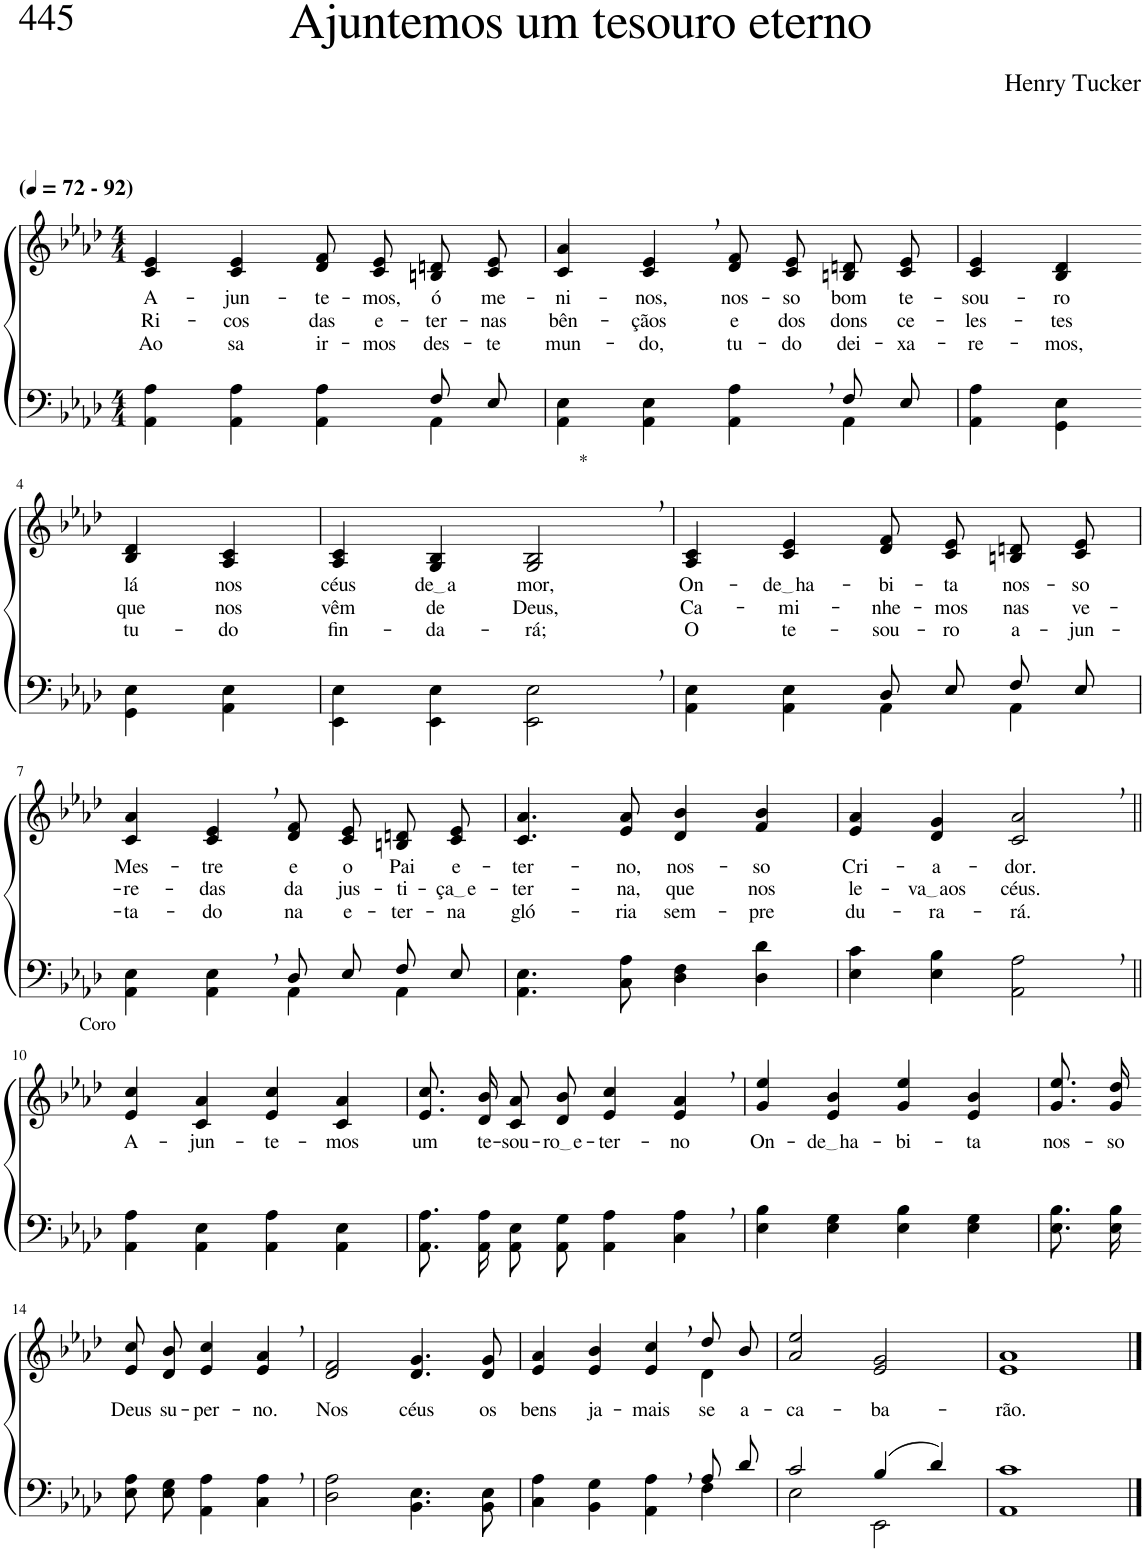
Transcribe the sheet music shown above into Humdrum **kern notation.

**kern	**kern	**text	**text	**text
*part2	*part1	*part1	*part1	*part1
*staff2	*staff1	*staff1	*staff1	*staff1
*I"Parte III e IV	*I"Parte I e II	*	*	*
*clefF4	*clefG2	*	*	*
*Trd-1c-2	*Trd-1c-2	*	*	*
*k[b-e-a-d-]	*k[b-e-a-d-]	*	*	*
*M4/4	*M4/4	*	*	*
*MM72	*MM72	*	*	*
=1	=1	=1	=1	=1
*^	*	*	*	*
!	!	!LO:TX:a:B:t=(	!	!	!
!	!	!LO:TX:a:B:t=- 92)	!	!	!
!	!	!	!LO:LY:b	!LO:LY:b	!LO:LY:b
2.ryy	4AA-\ 4A-\	4c/ 4e-/	A-	Ri-	Ao
!	!	!	!LO:LY:b	!LO:LY:b	!LO:LY:b
.	4AA-\ 4A-\	4c/ 4e-/	-jun-	-cos	sa
!	!	!	!LO:LY:b	!LO:LY:b	!LO:LY:b
.	4AA-\ 4A-\	8d-/ 8f/L	-te-	das	ir-
!	!	!	!LO:LY:b	!LO:LY:b	!LO:LY:b
.	.	8c/ 8e-/J	-mos,	e-	-mos
!	!	!	!LO:LY:b	!LO:LY:b	!LO:LY:b
8F/L	4AA-\	8Bn/ 8dn/L	ó	-ter-	des-
!	!	!	!LO:LY:b	!LO:LY:b	!LO:LY:b
8E-/J	.	8c/ 8e-/J	me-	-nas	-te
=2	=2	=2	=2	=2	=2
!	!	!	!LO:LY:b	!LO:LY:b	!LO:LY:b
2.ryy	4AA-\ 4E-\	4c/ 4a-/	-ni-	bên-	mun-
!	!	!	!LO:LY:b	!LO:LY:b	!LO:LY:b
.	4AA-\ 4E-\	4c/, 4e-/,	-nos,	-çãos	-do,
!	!	!	!LO:LY:b	!LO:LY:b	!LO:LY:b
.	4AA-\ 4A-\	8d-/ 8f/L	nos-	e	tu-
!	!	!	!LO:LY:b	!LO:LY:b	!LO:LY:b
.	.	8c/ 8e-/J	-so	dos	-do
!	!	!	!LO:LY:b	!LO:LY:b	!LO:LY:b
8F/L	4AA-\	8Bn/ 8dn/L	bom	dons	dei-
!	!	!	!LO:LY:b	!LO:LY:b	!LO:LY:b
8E-/J	.	8c/ 8e-/J	te-	ce-	-xa-
*v	*v	*	*	*	*
=3	=3	=3	=3	=3
!	!	!LO:LY:b	!LO:LY:b	!LO:LY:b
4AA-\ 4A-\	4c/ 4e-/	-sou-	-les-	-re-
!	!	!LO:LY:b	!LO:LY:b	!LO:LY:b
4GG\ 4E-\	4B-/ 4d-/	-ro	-tes	-mos,
!!LO:LB:g=z
=4-	=4-	=4-	=4-	=4-
!	!	!LO:LY:b	!LO:LY:b	!LO:LY:b
4GG\ 4E-\	4B-/ 4d-/	lá	que	tu-
!	!	!LO:LY:b	!LO:LY:b	!LO:LY:b
4AA-\ 4E-\	4A-/ 4c/	nos	nos	-do
=5	=5	=5	=5	=5
!	!	!LO:LY:b	!LO:LY:b	!LO:LY:b
4EE-\ 4E-\	4A-/ 4c/	céus	vêm	fin-
!	!	!LO:LY:b	!LO:LY:b	!LO:LY:b
4EE-\ 4E-\	4G/ 4B-/	de a	de	-da-
!	!LO:TX:a:t=*	!	!	!
!	!	!LO:LY:b	!LO:LY:b	!LO:LY:b
2EE-\, 2E-\,	2G/, 2B-/,	mor,	Deus,	-rá;
=6	=6	=6	=6	=6
*^	*	*	*	*
!	!	!	!LO:LY:b	!LO:LY:b	!LO:LY:b
2ryy	4AA-\ 4E-\	4A-/ 4c/	On-	Ca-	O
!	!	!	!LO:LY:b	!LO:LY:b	!LO:LY:b
.	4AA-\ 4E-\	4c/ 4e-/	de ha	-mi-	te-
!	!	!	!LO:LY:b	!LO:LY:b	!LO:LY:b
8D-/L	4AA-\	8d-/ 8f/L	-bi-	-nhe-	-sou-
!	!	!	!LO:LY:b	!LO:LY:b	!LO:LY:b
8E-/J	.	8c/ 8e-/J	-ta	-mos	-ro
!	!	!	!LO:LY:b	!LO:LY:b	!LO:LY:b
8F/L	4AA-\	8Bn/ 8dn/L	nos-	nas	a-
!	!	!	!LO:LY:b	!LO:LY:b	!LO:LY:b
8E-/J	.	8c/ 8e-/J	-so	ve-	-jun-
!!LO:LB:g=z
=7	=7	=7	=7	=7	=7
!	!	!	!LO:LY:b	!LO:LY:b	!LO:LY:b
2ryy	4AA-\ 4E-\	4c/ 4a-/	Mes-	-re-	-ta-
!	!	!	!LO:LY:b	!LO:LY:b	!LO:LY:b
.	4AA-\ 4E-\	4c/, 4e-/,	-tre	-das	-do
!	!	!	!LO:LY:b	!LO:LY:b	!LO:LY:b
8D-/L	4AA-\	8d-/ 8f/L	e	da	na
!	!	!	!LO:LY:b	!LO:LY:b	!LO:LY:b
8E-/J	.	8c/ 8e-/J	o	jus-	e-
!	!	!	!LO:LY:b	!LO:LY:b	!LO:LY:b
8F/L	4AA-\	8Bn/ 8dn/L	Pai	-ti-	-ter-
!	!	!	!LO:LY:b	!LO:LY:b	!LO:LY:b
8E-/J	.	8c/ 8e-/J	e-	ça e	-na
*v	*v	*	*	*	*
=8	=8	=8	=8	=8
!	!	!LO:LY:b	!LO:LY:b	!LO:LY:b
4.AA-\ 4.E-\	4.c/ 4.a-/	-ter-	-ter-	gló-
!	!	!LO:LY:b	!LO:LY:b	!LO:LY:b
8C\ 8A-\	8e-/ 8a-/	-no,	-na,	-ria
!	!	!LO:LY:b	!LO:LY:b	!LO:LY:b
4D-\ 4F\	4d-/ 4b-/	nos-	que	sem-
!	!	!LO:LY:b	!LO:LY:b	!LO:LY:b
4D-\ 4d-\	4f/ 4b-/	-so	nos	-pre
=9	=9	=9	=9	=9
!	!	!LO:LY:b	!LO:LY:b	!LO:LY:b
4E-\ 4c\	4e-/ 4a-/	Cri-	le-	du-
!	!	!LO:LY:b	!LO:LY:b	!LO:LY:b
4E-\ 4B-\	4d-/ 4g/	-a-	va aos	-ra-
!	!	!LO:LY:b	!LO:LY:b	!LO:LY:b
2AA-\, 2A-\,	2c/, 2a-/,	-dor.	céus.	-rá.
!!LO:LB:g=z
=10||	=10||	=10||	=10||	=10||
!	!LO:TX:a:t=Coro	!	!	!
!	!	!LO:LY:b	!	!
4AA-\ 4A-\	4e-/ 4cc/	A-	.	.
!	!	!LO:LY:b	!	!
4AA-\ 4E-\	4c/ 4a-/	-jun-	.	.
!	!	!LO:LY:b	!	!
4AA-\ 4A-\	4e-/ 4cc/	-te-	.	.
!	!	!LO:LY:b	!	!
4AA-\ 4E-\	4c/ 4a-/	-mos	.	.
=11	=11	=11	=11	=11
!	!	!LO:LY:b	!	!
8.AA-\ 8.A-\L	8.e-/ 8.cc/L	um	.	.
!	!	!LO:LY:b	!	!
16AA-\ 16A-\Jk	16d-/ 16b-/Jk	te-	.	.
!	!	!LO:LY:b	!	!
8AA-\ 8E-\L	8c/ 8a-/L	-sou-	.	.
!	!	!LO:LY:b	!	!
8AA-\ 8G\J	8d-/ 8b-/J	ro e	.	.
!	!	!LO:LY:b	!	!
4AA-\ 4A-\	4e-/ 4cc/	-ter-	.	.
!	!	!LO:LY:b	!	!
4C\, 4A-\,	4e-/, 4a-/,	-no	.	.
=12	=12	=12	=12	=12
!	!	!LO:LY:b	!	!
4E-\ 4B-\	4g/ 4ee-/	On-	.	.
!	!	!LO:LY:b	!	!
4E-\ 4G\	4e-/ 4b-/	de ha	.	.
!	!	!LO:LY:b	!	!
4E-\ 4B-\	4g/ 4ee-/	-bi-	.	.
!	!	!LO:LY:b	!	!
4E-\ 4G\	4e-/ 4b-/	-ta	.	.
=13	=13	=13	=13	=13
!	!	!LO:LY:b	!	!
8.E-\ 8.B-\L	8.g\ 8.ee-\L	nos-	.	.
!	!	!LO:LY:b	!	!
16E-\ 16B-\Jk	16g\ 16dd-\Jk	-so	.	.
!!LO:LB:g=z
=14-	=14-	=14-	=14-	=14-
!	!	!LO:LY:b	!	!
8E-\ 8A-\L	8e-/ 8cc/L	Deus	.	.
!	!	!LO:LY:b	!	!
8E-\ 8G\J	8d-/ 8b-/J	su-	.	.
!	!	!LO:LY:b	!	!
4AA-\ 4A-\	4e-/ 4cc/	-per-	.	.
!	!	!LO:LY:b	!	!
4C\, 4A-\,	4e-/, 4a-/,	-no.	.	.
=15	=15	=15	=15	=15
!	!	!LO:LY:b	!	!
2D-\ 2A-\	2d-/ 2f/	Nos	.	.
!	!	!LO:LY:b	!	!
4.BB-\ 4.E-\	4.d-/ 4.g/	céus	.	.
!	!	!LO:LY:b	!	!
8BB-\ 8E-\	8d-/ 8g/	os	.	.
=16	=16	=16	=16	=16
*^	*	*	*	*
!	!	!	!LO:LY:b	!	!
*	*	*^	*	*	*
2.ryy	4C\ 4A-\	4e-/ 4a-/	2.ryy	bens	.	.
!	!	!	!	!LO:LY:b	!	!
.	4BB-\ 4G\	4e-/ 4b-/	.	ja-	.	.
!	!	!	!	!LO:LY:b	!	!
.	4AA-\ 4A-\	4e-/, 4cc/,	.	-mais	.	.
!	!	!	!	!LO:LY:b	!	!
8A-/L	4F\	8dd-/L	4d-\	se	.	.
!	!	!	!	!LO:LY:b	!	!
8d-/J	.	8b-/J	.	a-	.	.
*	*	*v	*v	*	*	*
=17	=17	=17	=17	=17	=17
!	!	!	!LO:LY:b	!	!
2c/	2E-\	2a-/ 2ee-/	-ca-	.	.
!	!	!	!LO:LY:b	!	!
(4B-/	2EE-\	2e-/ 2g/	-ba-	.	.
4d-/)	.	.	.	.	.
*v	*v	*	*	*	*
=18	=18	=18	=18	=18
!	!	!LO:LY:b	!	!
1AA- 1c	1e- 1a-	-rão.	.	.
==	==	==	==	==
*-	*-	*-	*-	*-
